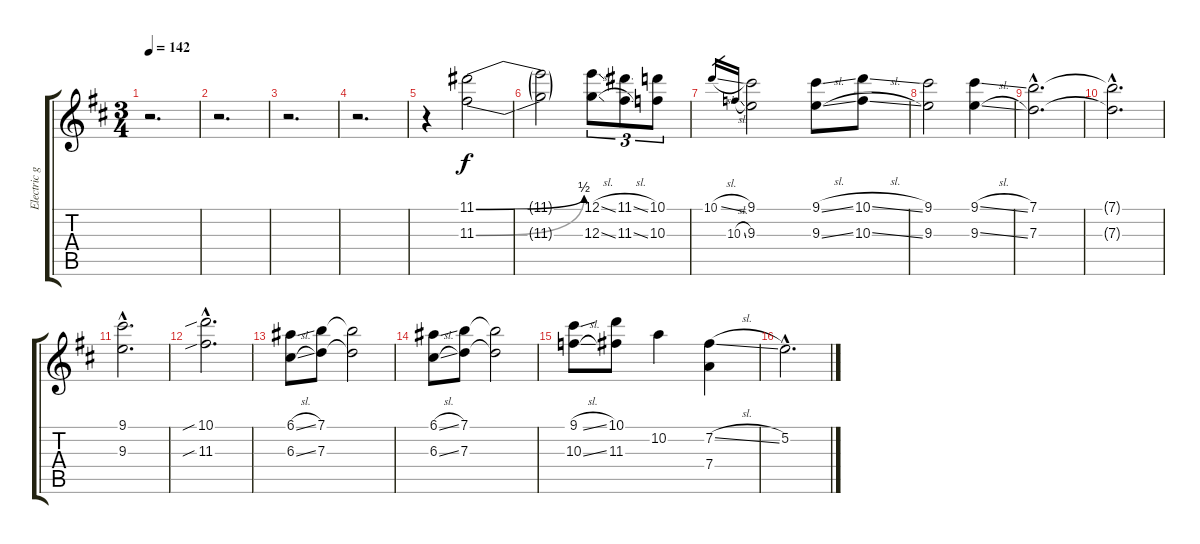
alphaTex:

\track ("Electric guitar" "Electric g") {instrument electricguitarjazz}
\staff {score tabs}
\tuning (E4 B3 G3 D3 A2 E2) {hide}
\ts (3 4)
\tempo 142
\clef g2
\ks d
r.2{d dy f} |
r.2{d} |
r.2{d} |
r.2{d} |
r.4 (11.1{be (bend 0 0 60 2)} 11.3{be (bend 0 0 60 2)}).2 |
(11.1{t} 11.3{t}).2 (12.1{sl} 12.3{sl}).8{tu (3 2)} (11.1{sl} 11.3{sl}).8{tu (3 2)} (10.1 10.3).8{tu (3 2)} |
10.1{sl}.16{gr} 10.3{sl}.16{gr} (9.1 9.3).2 (9.1{sl} 9.3{sl}).8 (10.1{sl} 10.3{sl}).8 |
(9.1 9.3).2 (9.1{sl} 9.3{sl}).4 |
(7.1{hac} 7.3{hac}).2{d} |
(7.1{hac t} 7.3{hac t}).2{d} |
(9.1{hac} 9.3{hac}).2{d} |
(10.1{sib hac} 11.3{sib hac}).2{d} |
(6.1{sl} 6.3{sl}).8 (7.1 7.3).8 (7.1{t} 7.3{t}).2 |
(6.1{sl} 6.3{sl}).8 (7.1 7.3).8 (7.1{t} 7.3{t}).2 |
(9.1{sl} 10.3{sl}).8 (10.1 11.3).8 10.2.4 (7.2{sl} 7.4).4 |
5.2{hac}.2{d}
